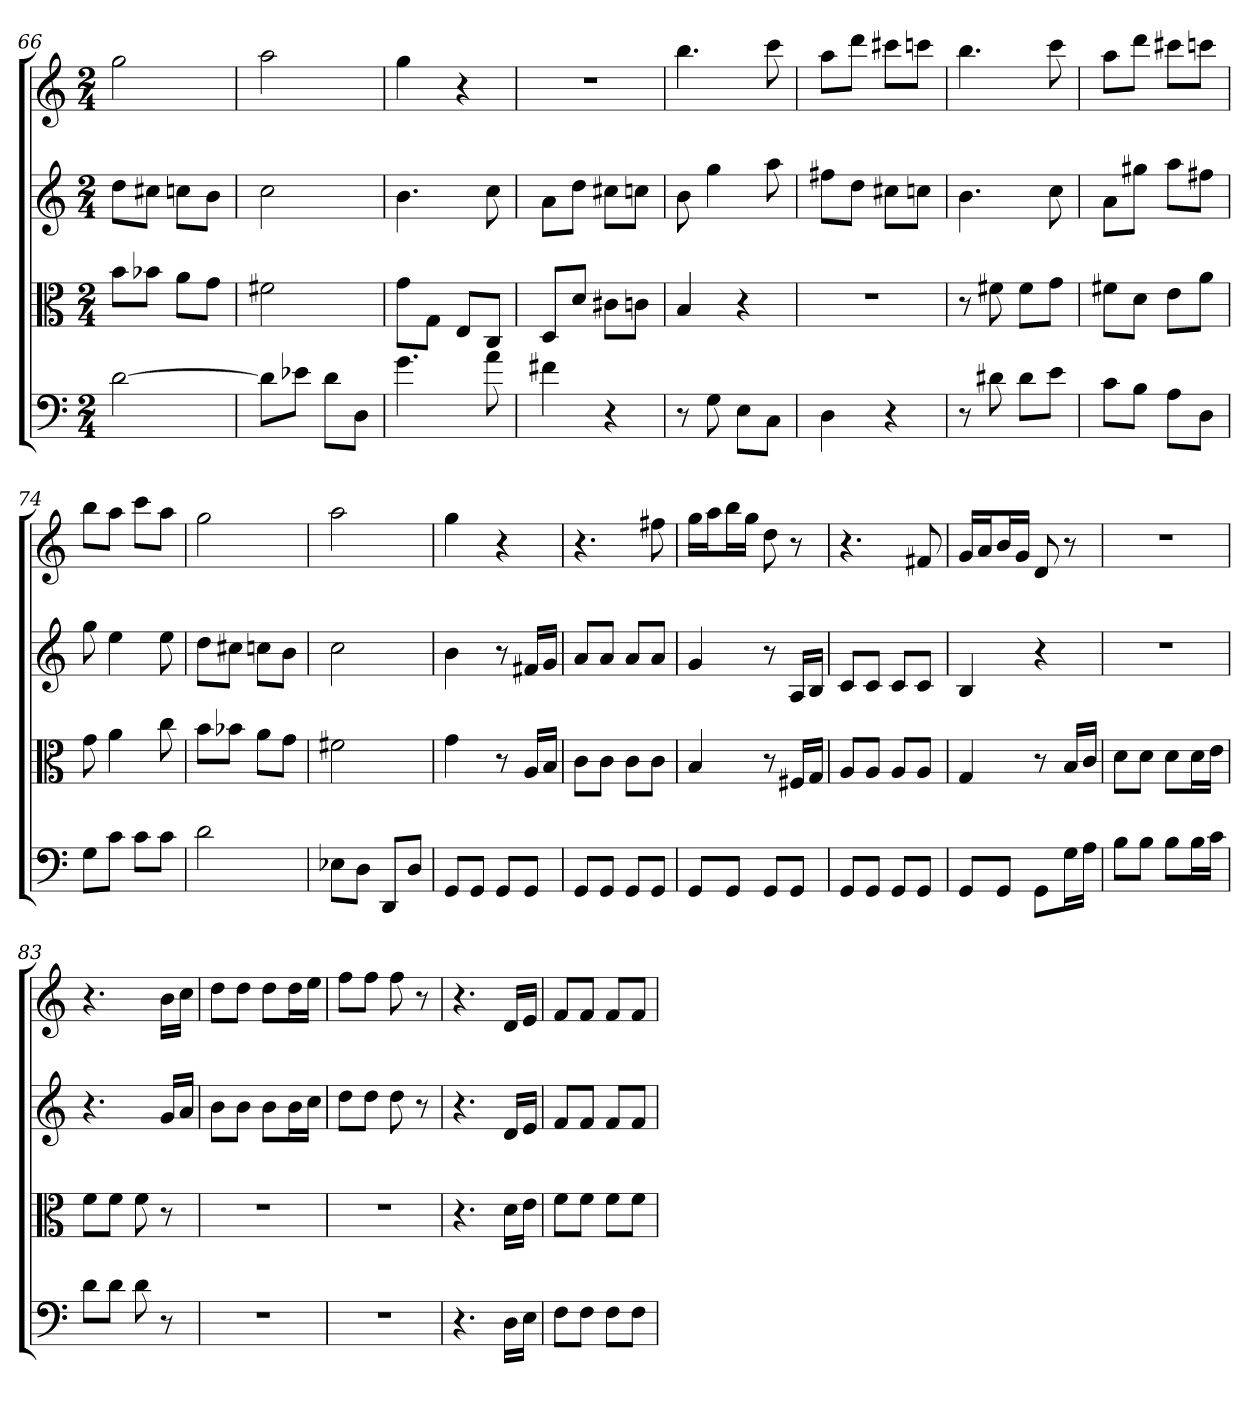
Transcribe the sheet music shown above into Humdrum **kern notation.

**kern	**kern	**kern	**kern
*part4	*part3	*part2	*part1
*staff4	*staff3	*staff2	*staff1
*clefF4	*clefC3	*	*
*k[]	*k[]	*k[]	*k[]
*C:	*C:	*C:	*C:
*M2/4	*M2/4	*M2/4	*M2/4
=66	=66	=66	=66
[2d	8b\L	8ddL	2gg
.	8b-X\J	8cc#XJ	.
.	8a\L	8ccnL	.
.	8g\J	8bJ	.
=67	=67	=67	=67
8d\L]	2f#X	2cc	2aa
8e-X\J	.	.	.
8d\L	.	.	.
8D\J	.	.	.
=68	=68	=68	=68
4.g	8g\L	4.b	4gg
.	8G\J	.	.
.	8E/L	.	4r
8a	8C/J	8cc	.
=69	=69	=69	=69
4f#X	8D/L	8aL	2r
.	8d/J	8ddJ	.
4r	8c#X\L	8cc#XL	.
.	8cn\J	8ccnJ	.
=70	=70	=70	=70
8r	4B	8b	4.bb
8G	.	4gg	.
8E\L	4r	.	.
8C\J	.	8aa	8ccc
=71	=71	=71	=71
4D	2r	8ff#XL	8aaL
.	.	8ddJ	8dddJ
4r	.	8cc#XL	8ccc#XL
.	.	8ccnJ	8cccnJ
=72	=72	=72	=72
8r	8r	4.b	4.bb
8d#X	8f#X	.	.
8d#\L	8f#\L	.	.
8e\J	8g\J	8cc	8ccc
=73	=73	=73	=73
8c\L	8f#X\L	8aL	8aaL
8B\J	8d\J	8gg#XJ	8dddJ
8A\L	8e\L	8aaL	8ccc#XL
8D\J	8a\J	8ff#XJ	8cccnJ
=74	=74	=74	=74
8G\L	8g	8gg	8bbL
8c\J	4a	4ee	8aaJ
8c\L	.	.	8cccL
8c\J	8cc	8ee	8aaJ
=75	=75	=75	=75
2d	8b\L	8ddL	2gg
.	8b-X\J	8cc#XJ	.
.	8a\L	8ccnL	.
.	8g\J	8bJ	.
=76	=76	=76	=76
8E-X\L	2f#X	2cc	2aa
8D\J	.	.	.
8DD/L	.	.	.
8D/J	.	.	.
=77	=77	=77	=77
8GG/L	4g	4b	4gg
8GG/J	.	.	.
8GG/L	8r	8r	4r
8GG/J	16A/LL	16f#XLL	.
.	16B/JJ	16gJJ	.
=78	=78	=78	=78
8GG/L	8c\L	8aL	4.r
8GG/J	8c\J	8aJ	.
8GG/L	8c\L	8aL	.
8GG/J	8c\J	8aJ	8ff#X
=79	=79	=79	=79
8GG/L	4B	4g	16ggLL
.	.	.	16aaJ
8GG/J	.	.	16bbL
.	.	.	16ggJJ
8GG/L	8r	8r	8dd
8GG/J	16F#X/LL	16ALL	8r
.	16G/JJ	16BJJ	.
=80	=80	=80	=80
8GG/L	8A/L	8cL	4.r
8GG/J	8A/J	8cJ	.
8GG/L	8A/L	8cL	.
8GG/J	8A/J	8cJ	8f#X
=81	=81	=81	=81
8GG/L	4G	4B	16gLL
.	.	.	16aJ
8GG/J	.	.	16bL
.	.	.	16gJJ
8GG\L	8r	4r	8d
16G\L	16B/LL	.	8r
16A\JJ	16c/JJ	.	.
=82	=82	=82	=82
8B\L	8d\L	2r	2r
8B\J	8d\J	.	.
8B\L	8d\L	.	.
16B\L	16d\L	.	.
16c\JJ	16e\JJ	.	.
=83	=83	=83	=83
8d\L	8f\L	4.r	4.r
8d\J	8f\J	.	.
8d	8f	.	.
8r	8r	16gLL	16bLL
.	.	16aJJ	16ccJJ
=84	=84	=84	=84
2r	2r	8bL	8ddL
.	.	8bJ	8ddJ
.	.	8bL	8ddL
.	.	16bL	16ddL
.	.	16ccJJ	16eeJJ
=85	=85	=85	=85
2r	2r	8ddL	8ffL
.	.	8ddJ	8ffJ
.	.	8dd	8ff
.	.	8r	8r
=86	=86	=86	=86
4.r	4.r	4.r	4.r
16D\LL	16d\LL	16dLL	16dLL
16E\JJ	16e\JJ	16eJJ	16eJJ
=87	=87	=87	=87
8F\L	8f\L	8fL	8fL
8F\J	8f\J	8fJ	8fJ
8F\L	8f\L	8fL	8fL
8F\J	8f\J	8fJ	8fJ
=	=	=	=
*-	*-	*-	*-
